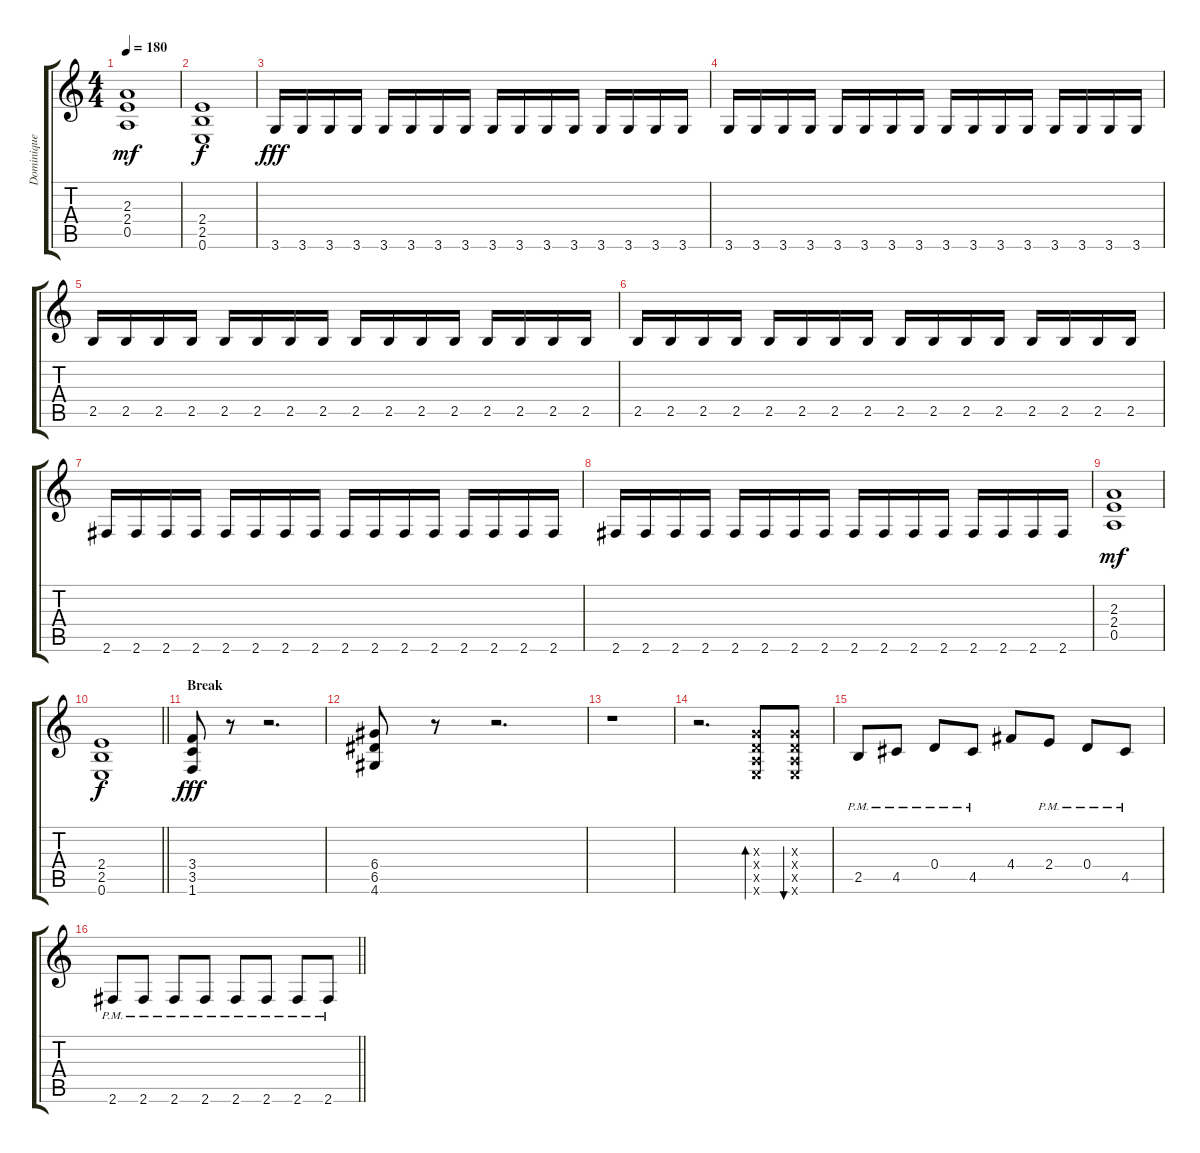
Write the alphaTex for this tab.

\track ("Dominique Leurquin " "Dominique ") {instrument distortionguitar}
\staff {score tabs}
\tuning (E4 B3 G3 D3 A2 E2) {hide}
\ts (4 4)
\tempo 180
\clef g2
\ks c
(2.3 2.4 0.5).1{dy mf} |
(2.4 2.5 0.6).1{dy f} |
3.6.16{dy fff} 3.6.16 3.6.16 3.6.16 3.6.16 3.6.16 3.6.16 3.6.16 3.6.16 3.6.16 3.6.16 3.6.16 3.6.16 3.6.16 3.6.16 3.6.16 |
3.6.16 3.6.16 3.6.16 3.6.16 3.6.16 3.6.16 3.6.16 3.6.16 3.6.16 3.6.16 3.6.16 3.6.16 3.6.16 3.6.16 3.6.16 3.6.16 |
2.5.16 2.5.16 2.5.16 2.5.16 2.5.16 2.5.16 2.5.16 2.5.16 2.5.16 2.5.16 2.5.16 2.5.16 2.5.16 2.5.16 2.5.16 2.5.16 |
2.5.16 2.5.16 2.5.16 2.5.16 2.5.16 2.5.16 2.5.16 2.5.16 2.5.16 2.5.16 2.5.16 2.5.16 2.5.16 2.5.16 2.5.16 2.5.16 |
2.6.16 2.6.16 2.6.16 2.6.16 2.6.16 2.6.16 2.6.16 2.6.16 2.6.16 2.6.16 2.6.16 2.6.16 2.6.16 2.6.16 2.6.16 2.6.16 |
2.6.16 2.6.16 2.6.16 2.6.16 2.6.16 2.6.16 2.6.16 2.6.16 2.6.16 2.6.16 2.6.16 2.6.16 2.6.16 2.6.16 2.6.16 2.6.16 |
(2.3 2.4 0.5).1{dy mf} |
\barLineRight lightlight
(2.4 2.5 0.6).1{dy f} |
\section ("" "Break")
(3.4 3.5 1.6).8{dy fff} r.8 r.2{d} |
(6.4 6.5 4.6).8 r.8 r.2{d} |
r.1 |
r.2{d} (0.3{x} 0.4{x} 0.5{x} 0.6{x}).8{bd 30} (0.3{x} 0.4{x} 0.5{x} 0.6{x}).8{bu 30} |
2.5{pm}.8 4.5{pm}.8 0.4{pm}.8 4.5{pm}.8 4.4.8 2.4{pm}.8 0.4{pm}.8 4.5{pm}.8 |
\barLineRight lightlight
2.6{pm}.8 2.6{pm}.8 2.6{pm}.8 2.6{pm}.8 2.6{pm}.8 2.6{pm}.8 2.6{pm}.8 2.6{pm}.8
